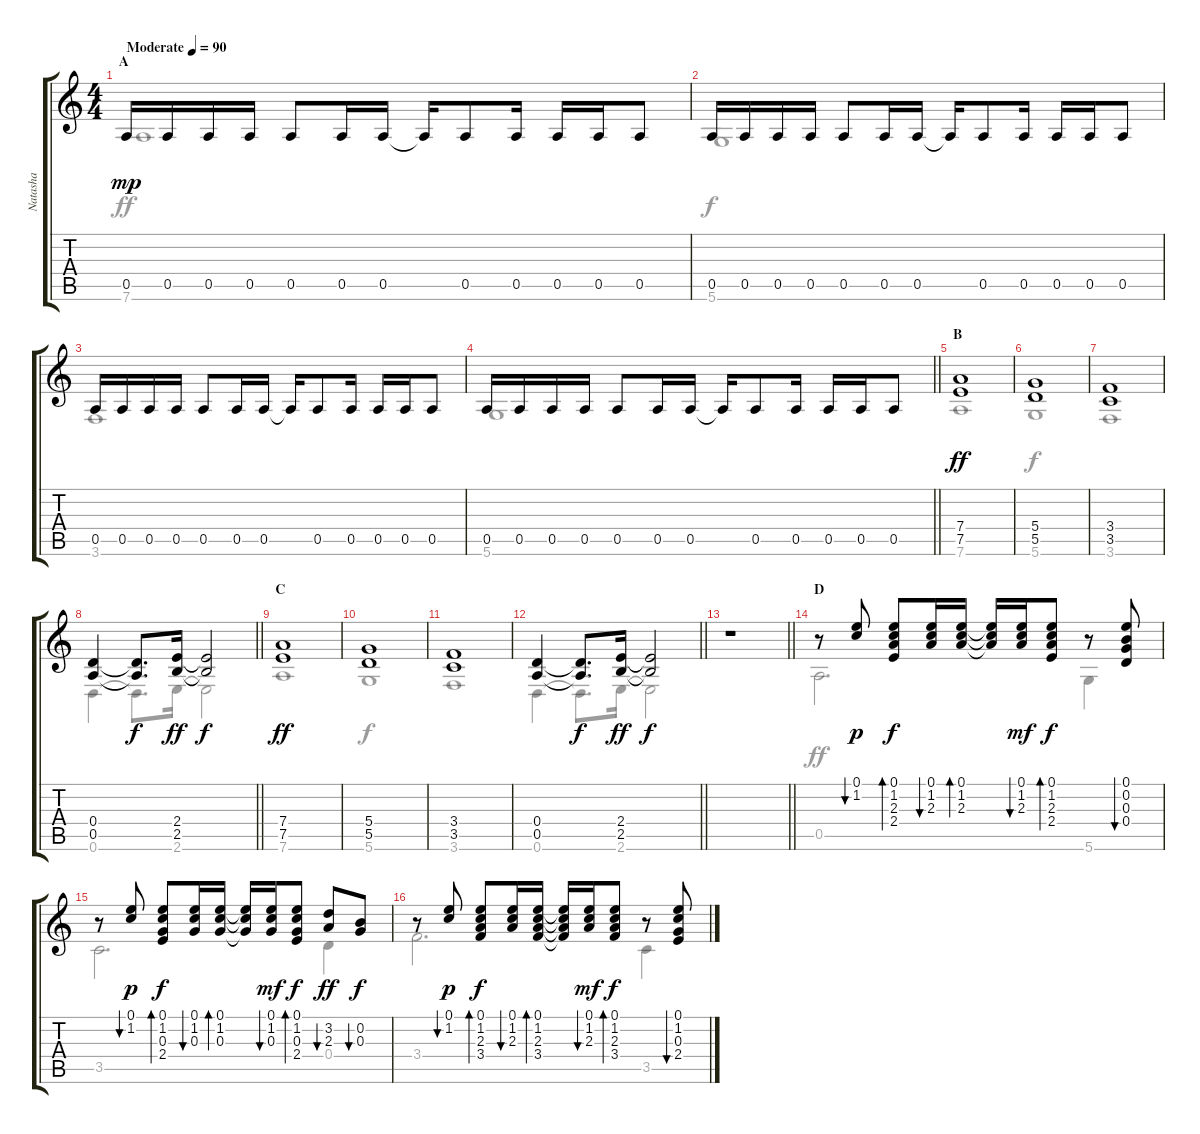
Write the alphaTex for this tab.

\track ("Natasha" "Natasha") {instrument acousticguitarnylon}
\staff {score tabs}
\tuning (E4 B3 G3 D3 A2 D2) {hide}
\voice
\ts (4 4)
\section ("" "A")
\tempo (90 "Moderate")
\clef g2
\ks c
0.5.16{dy mp instrument acousticguitarnylon} 0.5.16 0.5.16 0.5.16 0.5.8 0.5.16 0.5.16 0.5{t}.16 0.5.8 0.5.16 0.5.16 0.5.16 0.5.8 |
0.5.16 0.5.16 0.5.16 0.5.16 0.5.8 0.5.16 0.5.16 0.5{t}.16 0.5.8 0.5.16 0.5.16 0.5.16 0.5.8 |
0.5.16 0.5.16 0.5.16 0.5.16 0.5.8 0.5.16 0.5.16 0.5{t}.16 0.5.8 0.5.16 0.5.16 0.5.16 0.5.8 |
\barLineRight lightlight
0.5.16 0.5.16 0.5.16 0.5.16 0.5.8 0.5.16 0.5.16 0.5{t}.16 0.5.8 0.5.16 0.5.16 0.5.16 0.5.8 |
\section ("" "B")
(7.4 7.5).1{dy ff} |
(5.4 5.5).1 |
(3.4 3.5).1 |
\barLineRight lightlight
(0.4 0.5).4 (0.4{t} 0.5{t}).8{d dy f} (2.4 2.5).16{dy ff} (2.4{t} 2.5{t}).2{dy f} |
\section ("" "C")
(7.4 7.5).1{dy ff} |
(5.4 5.5).1 |
(3.4 3.5).1 |
\barLineRight lightlight
(0.4 0.5).4 (0.4{t} 0.5{t}).8{d dy f} (2.4 2.5).16{dy ff} (2.4{t} 2.5{t}).2{dy f} |
\barLineRight lightlight
r.1 |
\section ("" "D")
r.8 (0.1 1.2).8{bu 60 dy p} (0.1 1.2 2.3 2.4).8{bd 60 dy f} (0.1 1.2 2.3).16{bu 60} (0.1 1.2 2.3).16{bd 60} (0.1{t} 1.2{t} 2.3{t}).16 (0.1 1.2 2.3).16{bu 60 dy mf} (0.1 1.2 2.3 2.4).8{bd 60 dy f} r.8 (0.1 0.2 0.3 0.4).8{bu 60} |
r.8 (0.1 1.2).8{bu 60 dy p} (0.1 1.2 0.3 2.4).8{bd 60 dy f} (0.1 1.2 0.3).16{bu 60} (0.1 1.2 0.3).16{bd 60} (0.1{t} 1.2{t} 0.3{t}).16 (0.1 1.2 0.3).16{bu 60 dy mf} (0.1 1.2 0.3 2.4).8{bd 60 dy f} (3.2 2.3).8{bu 60 dy ff} (0.2 0.3).8{bu 60 dy f} |
r.8 (0.1 1.2).8{bu 60 dy p} (0.1 1.2 2.3 3.4).8{bd 60 dy f} (0.1 1.2 2.3).16{bu 60} (0.1 1.2 2.3 3.4).16{bd 60} (0.1{t} 1.2{t} 2.3{t} 3.4{t}).16 (0.1 1.2 2.3).16{bu 60 dy mf} (0.1 1.2 2.3 3.4).8{bd 60 dy f} r.8 (0.1 1.2 0.3 2.4).8{bu 60}
\voice
\clef g2
\ottava regular
\simile none
\ks c
7.6.1{dy ff} |
5.6.1{dy f} |
3.6.1 |
\barLineRight lightlight
5.6.1 |
7.6.1{dy ff} |
5.6.1{dy f} |
3.6.1 |
\barLineRight lightlight
0.6.4 0.6{t}.8{d} 2.6.16{dy ff} 2.6{t}.2{dy f} |
7.6.1{dy ff} |
5.6.1{dy f} |
3.6.1 |
\barLineRight lightlight
0.6.4 0.6{t}.8{d} 2.6.16{dy ff} 2.6{t}.2{dy f} |
\barLineRight lightlight
|
0.5.2{d dy ff} 5.6.4 |
3.5.2{d} 0.4.4 |
3.4.2{d} 3.5.4
